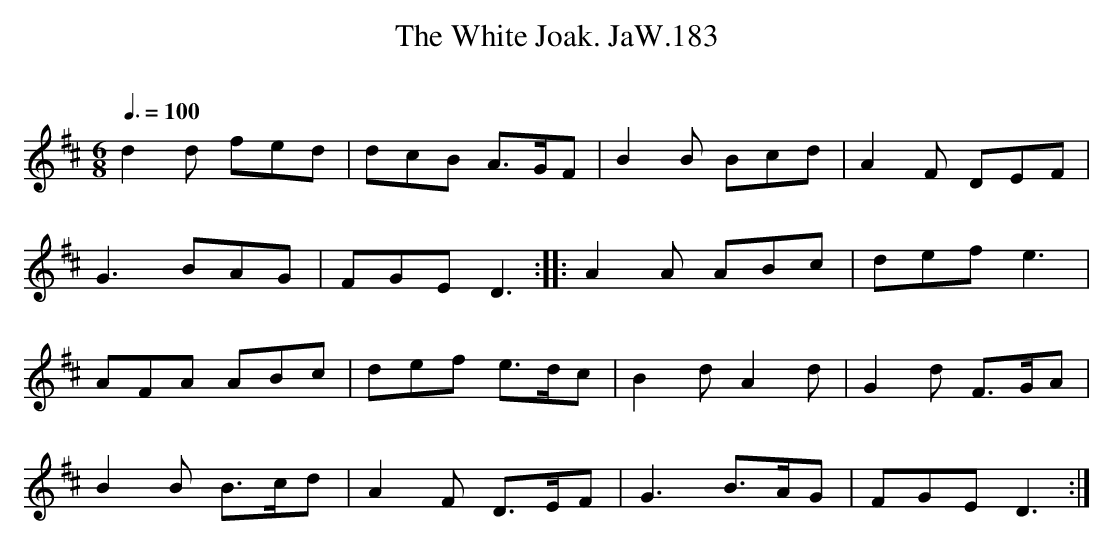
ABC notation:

X:1
T:White Joak. JaW.183, The
M:6/8
L:1/8
Q:3/8=100
O:
K:D
d2d fed|dcB A>GF|B2B Bcd|A2F DEF|
G3 BAG|FGE D3::A2A ABc|def e3|
AFA ABc|def e>dc|B2d A2d|G2d F>GA|
B2B B>cd|A2F D>EF|G3 B>AG|FGE D3:|
